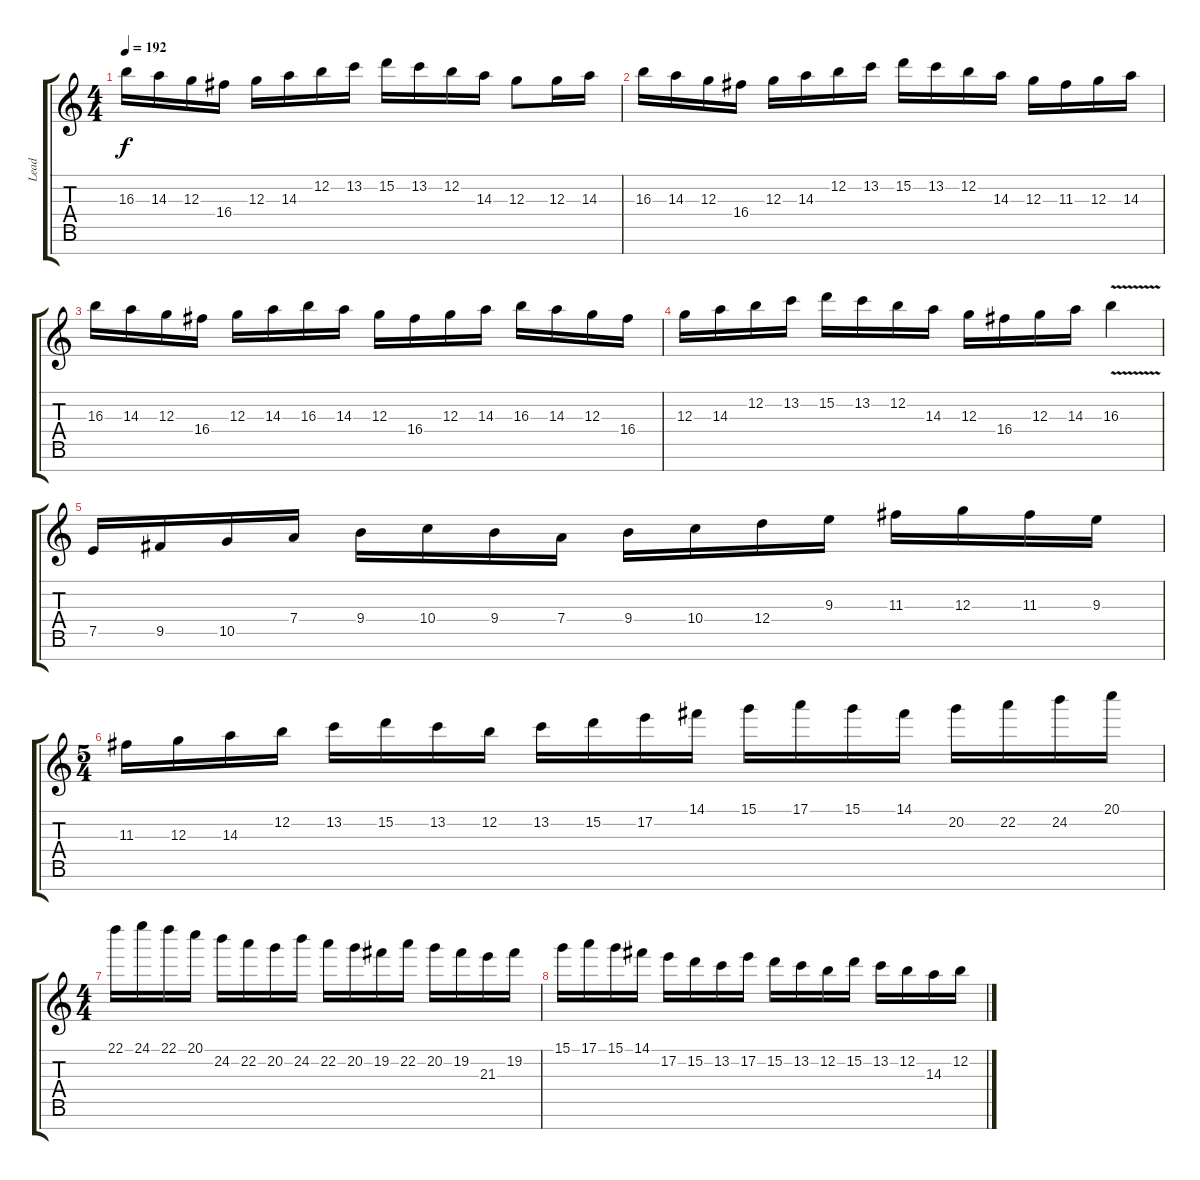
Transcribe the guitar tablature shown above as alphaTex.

\track ("Lead" "Lead") {instrument distortionguitar}
\staff {score tabs}
\tuning (E4 B3 G3 D3 A2 E2 B1) {hide}
\ts (4 4)
\tempo 192
\clef g2
\ks c
16.3.16{dy f} 14.3.16 12.3.16 16.4.16 12.3.16 14.3.16 12.2.16 13.2.16 15.2.16 13.2.16 12.2.16 14.3.16 12.3.8 12.3.16 14.3.16 |
16.3.16 14.3.16 12.3.16 16.4.16 12.3.16 14.3.16 12.2.16 13.2.16 15.2.16 13.2.16 12.2.16 14.3.16 12.3.16 11.3.16 12.3.16 14.3.16 |
16.3.16 14.3.16 12.3.16 16.4.16 12.3.16 14.3.16 16.3.16 14.3.16 12.3.16 16.4.16 12.3.16 14.3.16 16.3.16 14.3.16 12.3.16 16.4.16 |
12.3.16 14.3.16 12.2.16 13.2.16 15.2.16 13.2.16 12.2.16 14.3.16 12.3.16 16.4.16 12.3.16 14.3.16 16.3{v}.4 |
7.5.16 9.5.16 10.5.16 7.4.16 9.4.16 10.4.16 9.4.16 7.4.16 9.4.16 10.4.16 12.4.16 9.3.16 11.3.16 12.3.16 11.3.16 9.3.16 |
\ts (5 4)
11.3.16 12.3.16 14.3.16 12.2.16 13.2.16 15.2.16 13.2.16 12.2.16 13.2.16 15.2.16 17.2.16 14.1.16 15.1.16 17.1.16 15.1.16 14.1.16 20.2.16 22.2.16 24.2.16 20.1.16 |
\ts (4 4)
22.1.16 24.1.16 22.1.16 20.1.16 24.2.16 22.2.16 20.2.16 24.2.16 22.2.16 20.2.16 19.2.16 22.2.16 20.2.16 19.2.16 21.3.16 19.2.16 |
15.1.16 17.1.16 15.1.16 14.1.16 17.2.16 15.2.16 13.2.16 17.2.16 15.2.16 13.2.16 12.2.16 15.2.16 13.2.16 12.2.16 14.3.16 12.2.16
